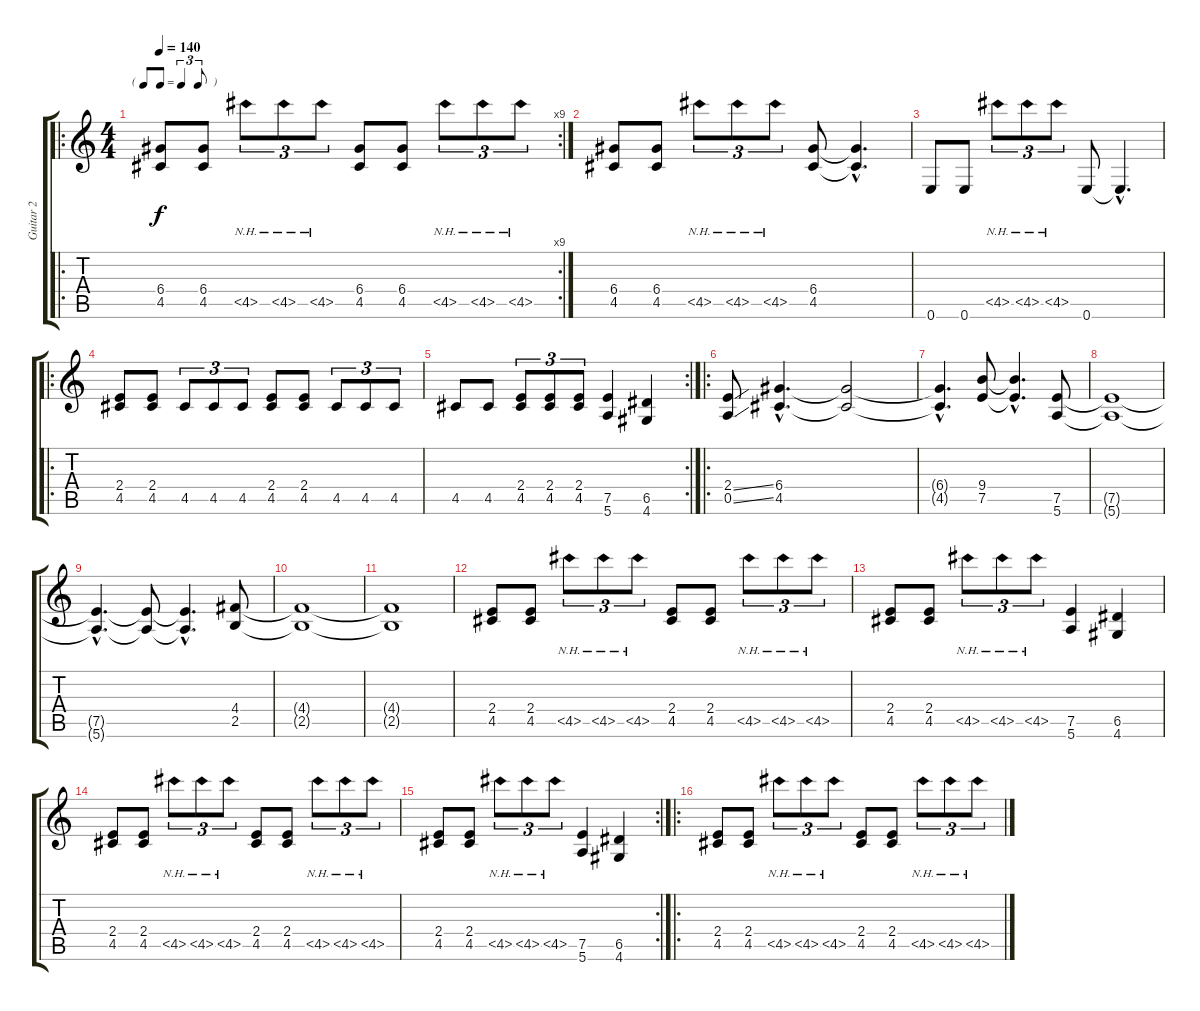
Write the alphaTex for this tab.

\track ("Guitar 2" "Guitar 2") {instrument overdrivenguitar}
\staff {score tabs}
\tuning (E4 B3 G3 D3 A2 E2) {hide}
\ro
\rc 9
\ts (4 4)
\tf triplet8th
\tempo 140
\clef g2
\ks c
(6.4 4.5).8{dy f instrument overdrivenguitar} (6.4 4.5).8 4.5{nh}.8{tu (3 2)} 4.5{nh}.8{tu (3 2)} 4.5{nh}.8{tu (3 2)} (6.4 4.5).8 (6.4 4.5).8 4.5{nh}.8{tu (3 2)} 4.5{nh}.8{tu (3 2)} 4.5{nh}.8{tu (3 2)} |
(6.4 4.5).8 (6.4 4.5).8 4.5{nh}.8{tu (3 2)} 4.5{nh}.8{tu (3 2)} 4.5{nh}.8{tu (3 2)} (6.4 4.5).8 (6.4{hac t} 4.5{hac t}).4{d} |
0.6.8 0.6.8 4.5{nh}.8{tu (3 2)} 4.5{nh}.8{tu (3 2)} 4.5{nh}.8{tu (3 2)} 0.6.8 0.6{hac t}.4{d} |
\ro
(2.4 4.5).8 (2.4 4.5).8 4.5.8{tu (3 2)} 4.5.8{tu (3 2)} 4.5.8{tu (3 2)} (2.4 4.5).8 (2.4 4.5).8 4.5.8{tu (3 2)} 4.5.8{tu (3 2)} 4.5.8{tu (3 2)} |
\rc 2
4.5.8 4.5.8 (2.4 4.5).8{tu (3 2)} (2.4 4.5).8{tu (3 2)} (2.4 4.5).8{tu (3 2)} (7.5 5.6).4 (6.5 4.6).4 |
\ro
(2.4{ss} 0.5{ss}).8 (6.4{hac} 4.5{hac}).4{d} (6.4{t} 4.5{t}).2 |
(6.4{hac t} 4.5{hac t}).4{d} (9.4 7.5).8 (9.4{hac t} 7.5{hac t}).4{d} (7.5 5.6).8 |
(7.5{t} 5.6{t}).1 |
(7.5{hac t} 5.6{hac t}).4{d} (7.5{t} 5.6{t}).8 (7.5{hac t} 5.6{hac t}).4{d} (4.4 2.5).8 |
(4.4{t} 2.5{t}).1 |
(4.4{t} 2.5{t}).1 |
(2.4 4.5).8 (2.4 4.5).8 4.5{nh}.8{tu (3 2)} 4.5{nh}.8{tu (3 2)} 4.5{nh}.8{tu (3 2)} (2.4 4.5).8 (2.4 4.5).8 4.5{nh}.8{tu (3 2)} 4.5{nh}.8{tu (3 2)} 4.5{nh}.8{tu (3 2)} |
(2.4 4.5).8 (2.4 4.5).8 4.5{nh}.8{tu (3 2)} 4.5{nh}.8{tu (3 2)} 4.5{nh}.8{tu (3 2)} (7.5 5.6).4 (6.5 4.6).4 |
(2.4 4.5).8 (2.4 4.5).8 4.5{nh}.8{tu (3 2)} 4.5{nh}.8{tu (3 2)} 4.5{nh}.8{tu (3 2)} (2.4 4.5).8 (2.4 4.5).8 4.5{nh}.8{tu (3 2)} 4.5{nh}.8{tu (3 2)} 4.5{nh}.8{tu (3 2)} |
\rc 2
(2.4 4.5).8 (2.4 4.5).8 4.5{nh}.8{tu (3 2)} 4.5{nh}.8{tu (3 2)} 4.5{nh}.8{tu (3 2)} (7.5 5.6).4 (6.5 4.6).4 |
\ro
(2.4 4.5).8 (2.4 4.5).8 4.5{nh}.8{tu (3 2)} 4.5{nh}.8{tu (3 2)} 4.5{nh}.8{tu (3 2)} (2.4 4.5).8 (2.4 4.5).8 4.5{nh}.8{tu (3 2)} 4.5{nh}.8{tu (3 2)} 4.5{nh}.8{tu (3 2)}
